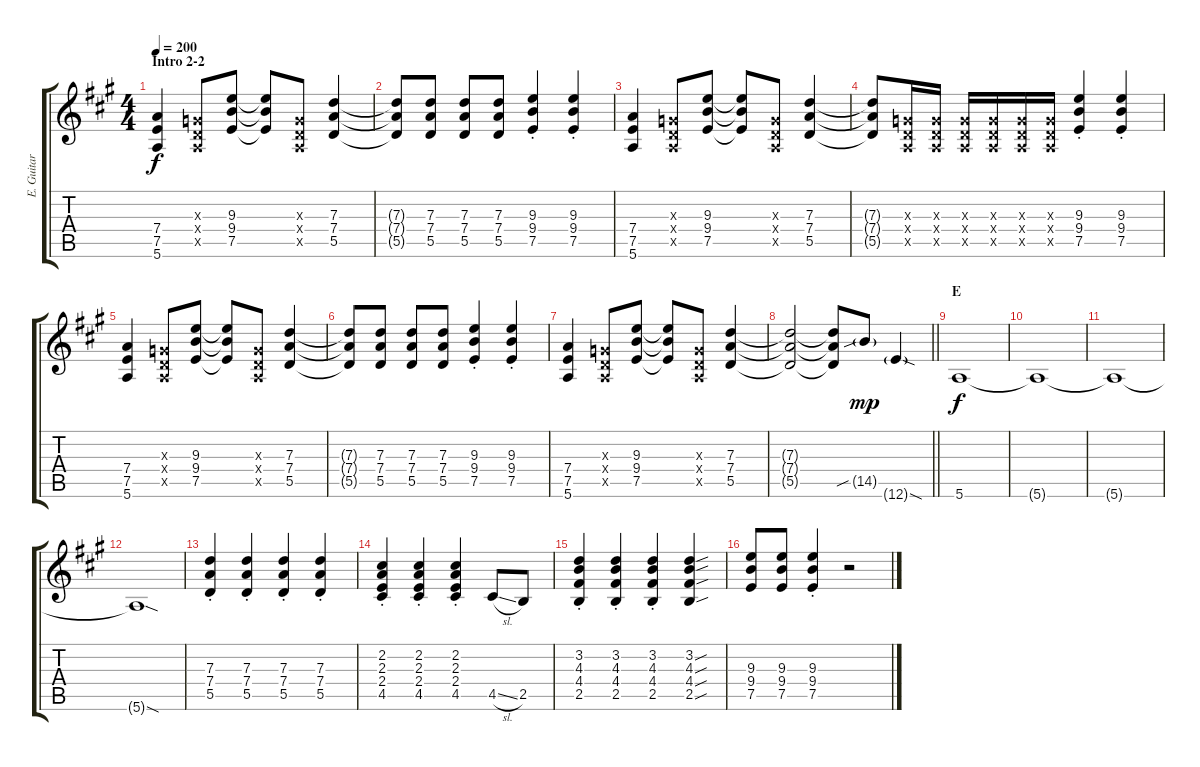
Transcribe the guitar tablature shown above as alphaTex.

\track ("E. Guitar II" "E. Guitar ") {instrument overdrivenguitar}
\staff {score tabs}
\tuning (E4 B3 G3 D3 A2 E2) {hide}
\ts (4 4)
\section ("" "Intro 2-2")
\tempo 200
\clef g2
\ks a
(7.4 7.5 5.6).4{dy f} (0.3{x} 0.4{x} 0.5{x}).8 (9.3 9.4 7.5).8 (9.3{t} 9.4{t} 7.5{t}).8 (0.3{x} 0.4{x} 0.5{x}).8 (7.3 7.4 5.5).4 |
(7.3{t} 7.4{t} 5.5{t}).8 (7.3 7.4 5.5).8 (7.3 7.4 5.5).8 (7.3 7.4 5.5).8 (9.3{st} 9.4{st} 7.5{st}).4 (9.3{st} 9.4{st} 7.5{st}).4 |
(7.4 7.5 5.6).4 (0.3{x} 0.4{x} 0.5{x}).8 (9.3 9.4 7.5).8 (9.3{t} 9.4{t} 7.5{t}).8 (0.3{x} 0.4{x} 0.5{x}).8 (7.3 7.4 5.5).4 |
(7.3{t} 7.4{t} 5.5{t}).8 (0.3{x} 0.4{x} 0.5{x}).16 (0.3{x} 0.4{x} 0.5{x}).16 (0.3{x} 0.4{x} 0.5{x}).16 (0.3{x} 0.4{x} 0.5{x}).16 (0.3{x} 0.4{x} 0.5{x}).16 (0.3{x} 0.4{x} 0.5{x}).16 (9.3{st} 9.4{st} 7.5{st}).4 (9.3{st} 9.4{st} 7.5{st}).4 |
(7.4 7.5 5.6).4 (0.3{x} 0.4{x} 0.5{x}).8 (9.3 9.4 7.5).8 (9.3{t} 9.4{t} 7.5{t}).8 (0.3{x} 0.4{x} 0.5{x}).8 (7.3 7.4 5.5).4 |
(7.3{t} 7.4{t} 5.5{t}).8 (7.3 7.4 5.5).8 (7.3 7.4 5.5).8 (7.3 7.4 5.5).8 (9.3{st} 9.4{st} 7.5{st}).4 (9.3{st} 9.4{st} 7.5{st}).4 |
(7.4 7.5 5.6).4 (0.3{x} 0.4{x} 0.5{x}).8 (9.3 9.4 7.5).8 (9.3{t} 9.4{t} 7.5{t}).8 (0.3{x} 0.4{x} 0.5{x}).8 (7.3 7.4 5.5).4 |
\barLineRight lightlight
(7.3{t} 7.4{t} 5.5{t}).2 (7.3{t} 7.4{t} 5.5{t}).8 14.5{sib g}.8{dy mp} 12.6{sod g}.4 |
\section ("" "E")
5.6.1{dy f} |
5.6{t}.1 |
5.6{t}.1 |
5.6{sod t}.1 |
(7.3{st} 7.4{st} 5.5{st}).4 (7.3{st} 7.4{st} 5.5{st}).4 (7.3{st} 7.4{st} 5.5{st}).4 (7.3{st} 7.4{st} 5.5{st}).4 |
(2.2{st} 2.3{st} 2.4{st} 4.5{st}).4 (2.2{st} 2.3{st} 2.4{st} 4.5{st}).4 (2.2{st} 2.3{st} 2.4{st} 4.5{st}).4 4.5{sl}.8 2.5.8 |
(3.2{st} 4.3{st} 4.4{st} 2.5{st}).4 (3.2{st} 4.3{st} 4.4{st} 2.5{st}).4 (3.2{st} 4.3{st} 4.4{st} 2.5{st}).4 (3.2{sou} 4.3{sou} 4.4{sou} 2.5{sou}).4 |
(9.3 9.4 7.5).8 (9.3 9.4 7.5).8 (9.3{st} 9.4{st} 7.5{st}).4 r.2
